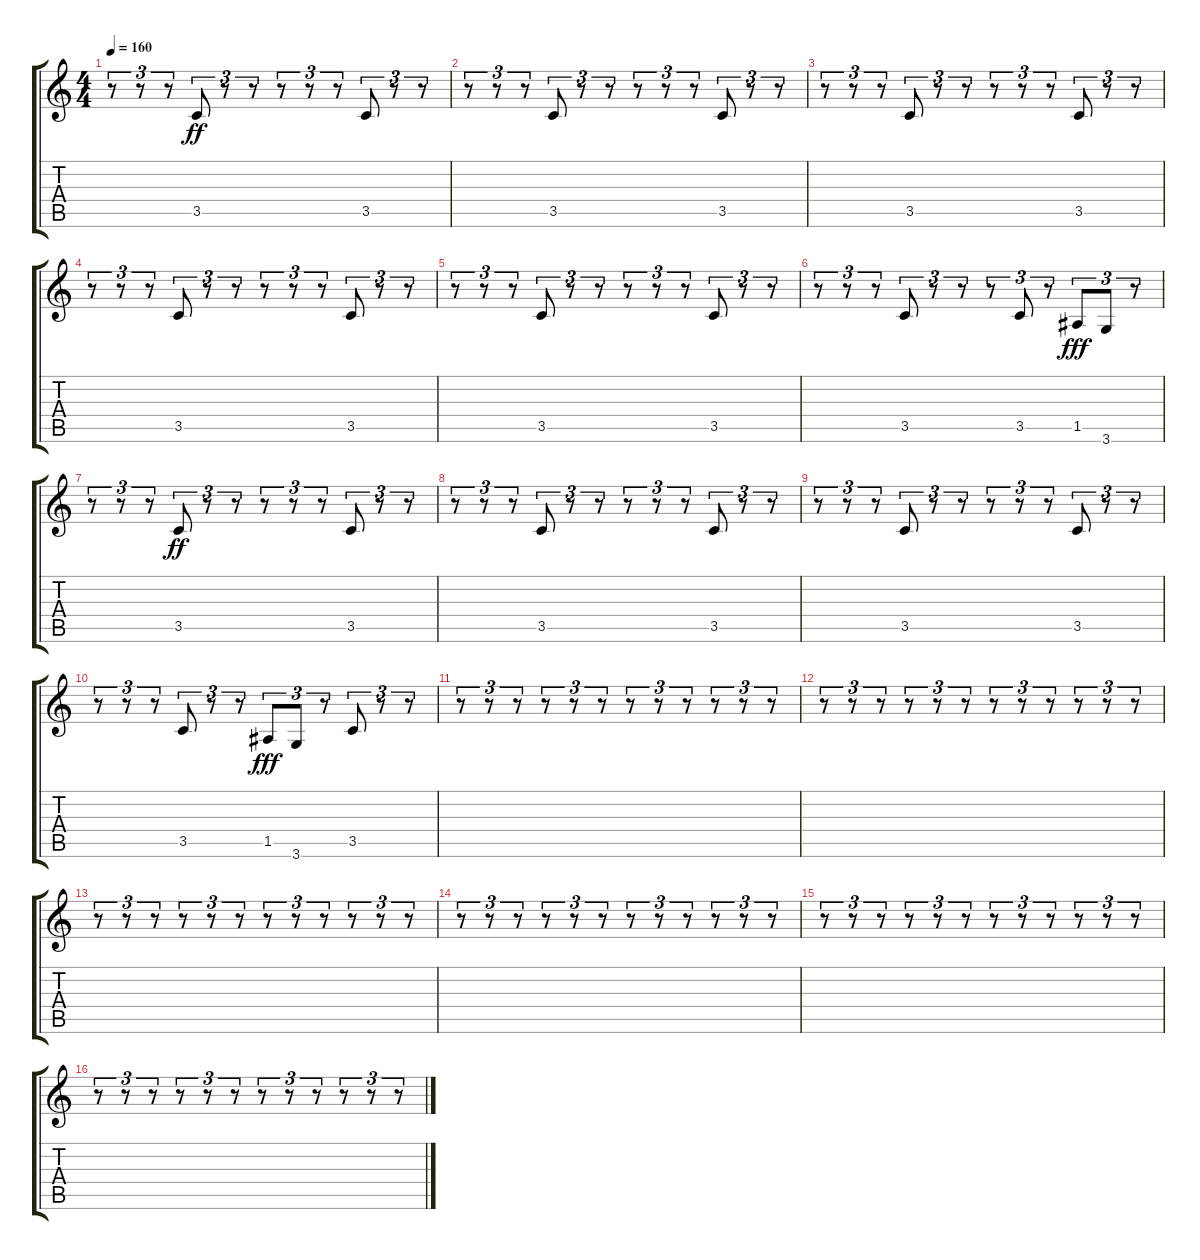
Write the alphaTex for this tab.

\track "" {instrument synthbass2}
\staff {score tabs}
\tuning (E4 B3 G3 D3 A2 E2) {hide}
\ts (4 4)
\tempo 160
\clef g2
\ks c
r.8{tu (3 2) dy fff} r.8{tu (3 2)} r.8{tu (3 2)} 3.5.8{tu (3 2) dy ff} r.8{tu (3 2)} r.8{tu (3 2)} r.8{tu (3 2)} r.8{tu (3 2)} r.8{tu (3 2)} 3.5.8{tu (3 2)} r.8{tu (3 2)} r.8{tu (3 2)} |
r.8{tu (3 2)} r.8{tu (3 2)} r.8{tu (3 2)} 3.5.8{tu (3 2)} r.8{tu (3 2)} r.8{tu (3 2)} r.8{tu (3 2)} r.8{tu (3 2)} r.8{tu (3 2)} 3.5.8{tu (3 2)} r.8{tu (3 2)} r.8{tu (3 2)} |
r.8{tu (3 2)} r.8{tu (3 2)} r.8{tu (3 2)} 3.5.8{tu (3 2)} r.8{tu (3 2)} r.8{tu (3 2)} r.8{tu (3 2)} r.8{tu (3 2)} r.8{tu (3 2)} 3.5.8{tu (3 2)} r.8{tu (3 2)} r.8{tu (3 2)} |
r.8{tu (3 2)} r.8{tu (3 2)} r.8{tu (3 2)} 3.5.8{tu (3 2)} r.8{tu (3 2)} r.8{tu (3 2)} r.8{tu (3 2)} r.8{tu (3 2)} r.8{tu (3 2)} 3.5.8{tu (3 2)} r.8{tu (3 2)} r.8{tu (3 2)} |
r.8{tu (3 2)} r.8{tu (3 2)} r.8{tu (3 2)} 3.5.8{tu (3 2)} r.8{tu (3 2)} r.8{tu (3 2)} r.8{tu (3 2)} r.8{tu (3 2)} r.8{tu (3 2)} 3.5.8{tu (3 2)} r.8{tu (3 2)} r.8{tu (3 2)} |
r.8{tu (3 2)} r.8{tu (3 2)} r.8{tu (3 2)} 3.5.8{tu (3 2)} r.8{tu (3 2)} r.8{tu (3 2)} r.8{tu (3 2)} 3.5.8{tu (3 2)} r.8{tu (3 2)} 1.5.8{tu (3 2) dy fff} 3.6.8{tu (3 2)} r.8{tu (3 2)} |
r.8{tu (3 2)} r.8{tu (3 2)} r.8{tu (3 2)} 3.5.8{tu (3 2) dy ff} r.8{tu (3 2)} r.8{tu (3 2)} r.8{tu (3 2)} r.8{tu (3 2)} r.8{tu (3 2)} 3.5.8{tu (3 2)} r.8{tu (3 2)} r.8{tu (3 2)} |
r.8{tu (3 2)} r.8{tu (3 2)} r.8{tu (3 2)} 3.5.8{tu (3 2)} r.8{tu (3 2)} r.8{tu (3 2)} r.8{tu (3 2)} r.8{tu (3 2)} r.8{tu (3 2)} 3.5.8{tu (3 2)} r.8{tu (3 2)} r.8{tu (3 2)} |
r.8{tu (3 2)} r.8{tu (3 2)} r.8{tu (3 2)} 3.5.8{tu (3 2)} r.8{tu (3 2)} r.8{tu (3 2)} r.8{tu (3 2)} r.8{tu (3 2)} r.8{tu (3 2)} 3.5.8{tu (3 2)} r.8{tu (3 2)} r.8{tu (3 2)} |
r.8{tu (3 2)} r.8{tu (3 2)} r.8{tu (3 2)} 3.5.8{tu (3 2)} r.8{tu (3 2)} r.8{tu (3 2)} 1.5.8{tu (3 2) dy fff} 3.6.8{tu (3 2)} r.8{tu (3 2)} 3.5.8{tu (3 2)} r.8{tu (3 2)} r.8{tu (3 2)} |
r.8{tu (3 2)} r.8{tu (3 2)} r.8{tu (3 2)} r.8{tu (3 2)} r.8{tu (3 2)} r.8{tu (3 2)} r.8{tu (3 2)} r.8{tu (3 2)} r.8{tu (3 2)} r.8{tu (3 2)} r.8{tu (3 2)} r.8{tu (3 2)} |
r.8{tu (3 2)} r.8{tu (3 2)} r.8{tu (3 2)} r.8{tu (3 2)} r.8{tu (3 2)} r.8{tu (3 2)} r.8{tu (3 2)} r.8{tu (3 2)} r.8{tu (3 2)} r.8{tu (3 2)} r.8{tu (3 2)} r.8{tu (3 2)} |
r.8{tu (3 2)} r.8{tu (3 2)} r.8{tu (3 2)} r.8{tu (3 2)} r.8{tu (3 2)} r.8{tu (3 2)} r.8{tu (3 2)} r.8{tu (3 2)} r.8{tu (3 2)} r.8{tu (3 2)} r.8{tu (3 2)} r.8{tu (3 2)} |
r.8{tu (3 2)} r.8{tu (3 2)} r.8{tu (3 2)} r.8{tu (3 2)} r.8{tu (3 2)} r.8{tu (3 2)} r.8{tu (3 2)} r.8{tu (3 2)} r.8{tu (3 2)} r.8{tu (3 2)} r.8{tu (3 2)} r.8{tu (3 2)} |
r.8{tu (3 2)} r.8{tu (3 2)} r.8{tu (3 2)} r.8{tu (3 2)} r.8{tu (3 2)} r.8{tu (3 2)} r.8{tu (3 2)} r.8{tu (3 2)} r.8{tu (3 2)} r.8{tu (3 2)} r.8{tu (3 2)} r.8{tu (3 2)} |
r.8{tu (3 2)} r.8{tu (3 2)} r.8{tu (3 2)} r.8{tu (3 2)} r.8{tu (3 2)} r.8{tu (3 2)} r.8{tu (3 2)} r.8{tu (3 2)} r.8{tu (3 2)} r.8{tu (3 2)} r.8{tu (3 2)} r.8{tu (3 2)}
